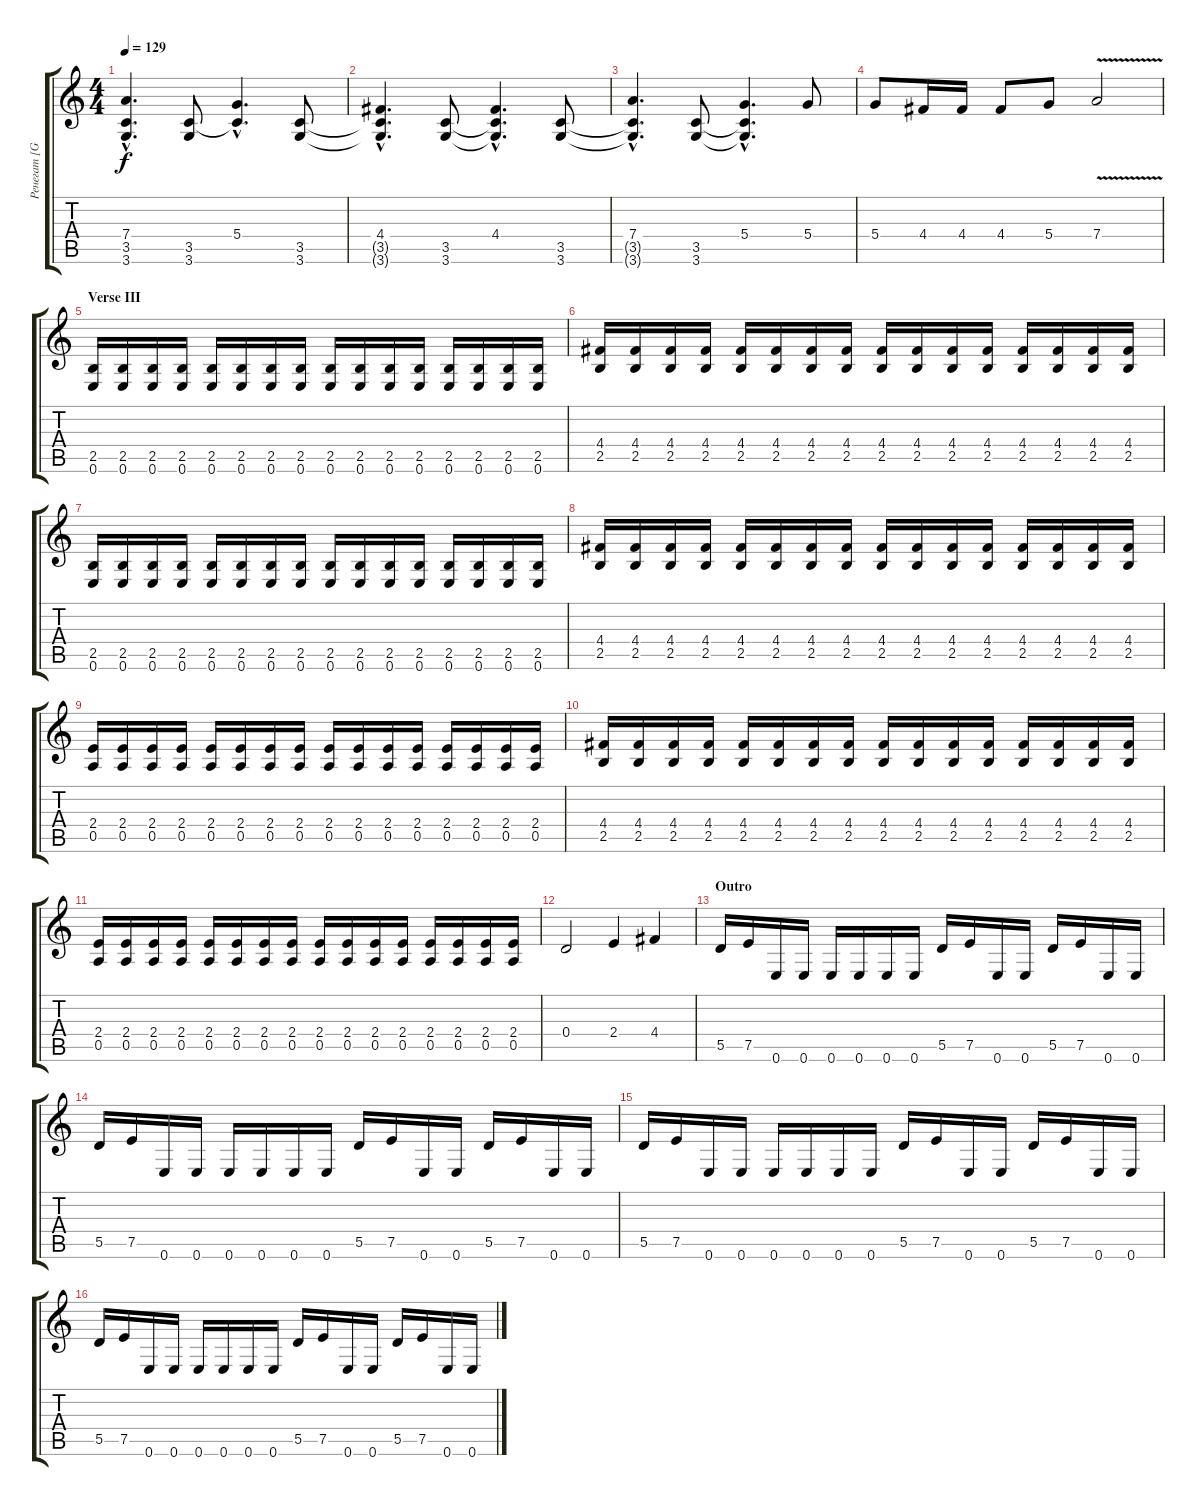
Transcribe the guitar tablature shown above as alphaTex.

\track ("Ренегат [Guitar I]" "Ренегат [G") {instrument electricguitarmuted}
\staff {score tabs}
\tuning (E4 B3 G3 D3 A2 E2) {hide}
\ts (4 4)
\tempo 129
\clef g2
\ks c
(7.4{hac} 3.5{hac t} 3.6{hac t}).4{d dy f} (3.5 3.6).8 (5.4{hac} 3.5{hac t}).4{d} (3.5 3.6).8 |
(4.4{hac} 3.5{hac t} 3.6{hac t}).4{d} (3.5 3.6).8 (4.4{hac} 3.5{hac t} 3.6{hac t}).4{d} (3.5 3.6).8 |
(7.4{hac} 3.5{hac t} 3.6{hac t}).4{d} (3.5 3.6).8 (5.4{hac} 3.5{hac t} 3.6{hac t}).4{d} 5.4.8 |
5.4.8 4.4.16 4.4.16 4.4.8 5.4.8 7.4{v}.2 |
\section ("" "Verse III")
(2.5 0.6).16 (2.5 0.6).16 (2.5 0.6).16 (2.5 0.6).16 (2.5 0.6).16 (2.5 0.6).16 (2.5 0.6).16 (2.5 0.6).16 (2.5 0.6).16 (2.5 0.6).16 (2.5 0.6).16 (2.5 0.6).16 (2.5 0.6).16 (2.5 0.6).16 (2.5 0.6).16 (2.5 0.6).16 |
(4.4 2.5).16 (4.4 2.5).16 (4.4 2.5).16 (4.4 2.5).16 (4.4 2.5).16 (4.4 2.5).16 (4.4 2.5).16 (4.4 2.5).16 (4.4 2.5).16 (4.4 2.5).16 (4.4 2.5).16 (4.4 2.5).16 (4.4 2.5).16 (4.4 2.5).16 (4.4 2.5).16 (4.4 2.5).16 |
(2.5 0.6).16 (2.5 0.6).16 (2.5 0.6).16 (2.5 0.6).16 (2.5 0.6).16 (2.5 0.6).16 (2.5 0.6).16 (2.5 0.6).16 (2.5 0.6).16 (2.5 0.6).16 (2.5 0.6).16 (2.5 0.6).16 (2.5 0.6).16 (2.5 0.6).16 (2.5 0.6).16 (2.5 0.6).16 |
(4.4 2.5).16 (4.4 2.5).16 (4.4 2.5).16 (4.4 2.5).16 (4.4 2.5).16 (4.4 2.5).16 (4.4 2.5).16 (4.4 2.5).16 (4.4 2.5).16 (4.4 2.5).16 (4.4 2.5).16 (4.4 2.5).16 (4.4 2.5).16 (4.4 2.5).16 (4.4 2.5).16 (4.4 2.5).16 |
(2.4 0.5).16 (2.4 0.5).16 (2.4 0.5).16 (2.4 0.5).16 (2.4 0.5).16 (2.4 0.5).16 (2.4 0.5).16 (2.4 0.5).16 (2.4 0.5).16 (2.4 0.5).16 (2.4 0.5).16 (2.4 0.5).16 (2.4 0.5).16 (2.4 0.5).16 (2.4 0.5).16 (2.4 0.5).16 |
(4.4 2.5).16 (4.4 2.5).16 (4.4 2.5).16 (4.4 2.5).16 (4.4 2.5).16 (4.4 2.5).16 (4.4 2.5).16 (4.4 2.5).16 (4.4 2.5).16 (4.4 2.5).16 (4.4 2.5).16 (4.4 2.5).16 (4.4 2.5).16 (4.4 2.5).16 (4.4 2.5).16 (4.4 2.5).16 |
(2.4 0.5).16 (2.4 0.5).16 (2.4 0.5).16 (2.4 0.5).16 (2.4 0.5).16 (2.4 0.5).16 (2.4 0.5).16 (2.4 0.5).16 (2.4 0.5).16 (2.4 0.5).16 (2.4 0.5).16 (2.4 0.5).16 (2.4 0.5).16 (2.4 0.5).16 (2.4 0.5).16 (2.4 0.5).16 |
0.4.2 2.4.4 4.4.4 |
\section ("" "Outro")
5.5.16 7.5.16 0.6.16 0.6.16 0.6.16 0.6.16 0.6.16 0.6.16 5.5.16 7.5.16 0.6.16 0.6.16 5.5.16 7.5.16 0.6.16 0.6.16 |
5.5.16 7.5.16 0.6.16 0.6.16 0.6.16 0.6.16 0.6.16 0.6.16 5.5.16 7.5.16 0.6.16 0.6.16 5.5.16 7.5.16 0.6.16 0.6.16 |
5.5.16 7.5.16 0.6.16 0.6.16 0.6.16 0.6.16 0.6.16 0.6.16 5.5.16 7.5.16 0.6.16 0.6.16 5.5.16 7.5.16 0.6.16 0.6.16 |
5.5.16 7.5.16 0.6.16 0.6.16 0.6.16 0.6.16 0.6.16 0.6.16 5.5.16 7.5.16 0.6.16 0.6.16 5.5.16 7.5.16 0.6.16 0.6.16
